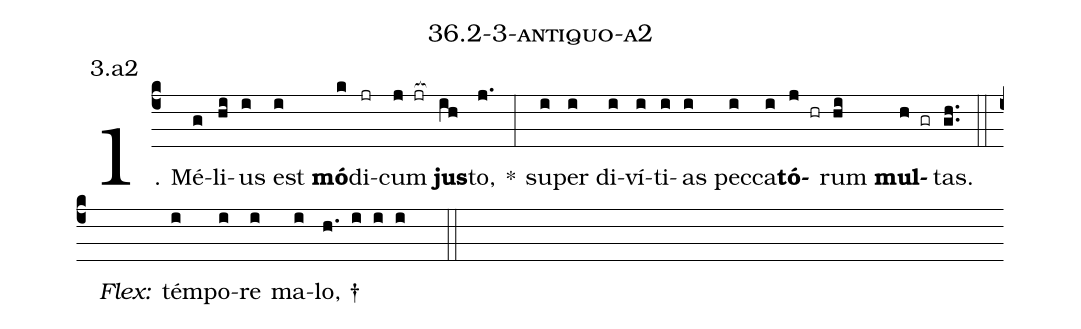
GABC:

name: 36.2-3-antiquo-a2;
annotation: 3.a2;
%%
(c4)1. Mé(g)li(hi)us(i) est(i) <b>mó</b>(k)di(jr)cum(j jr[ocb:1{]) <b>jus</b>(ih[ocb:0}])to,(j.) *(:) su(i)per(i) di(i)ví(i)ti(i)as(i) pec(i)ca(i)<b>tó</b>(j hr)rum(hi) <b>mul</b>(h gr)tas.(gh..) (::)
<i>Flex:</i>()  tém(i)po(i)re(i) ma(i)lo, †(h. i i i  ::)

%E(i) u(i) o(j) u(hi) a(h) e.(gh..) (::)
